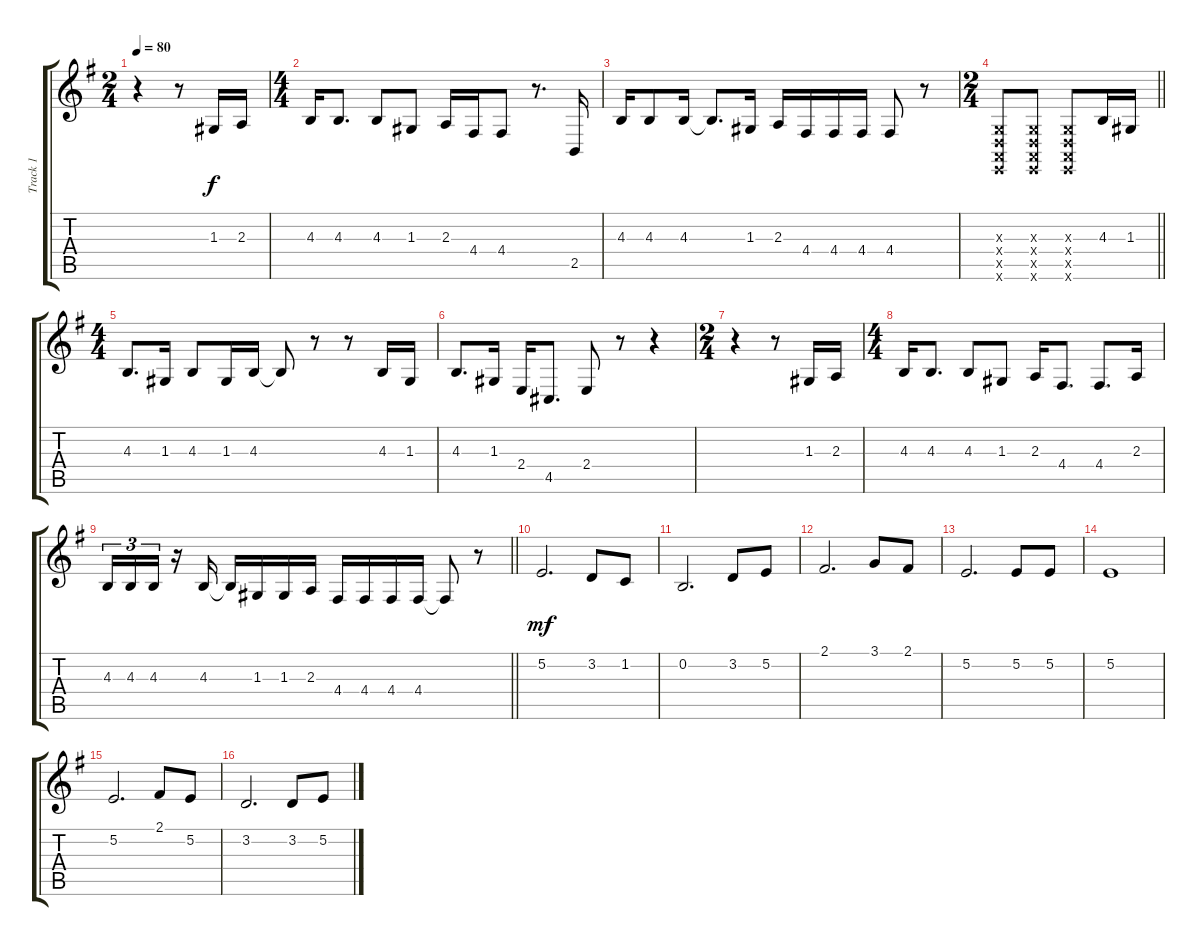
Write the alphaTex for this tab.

\track ("Track 1" "Track 1") {instrument tenorsax}
\staff {score tabs}
\tuning (E4 B3 G3 D3 A2 E2) {hide}
\ts (2 4)
\tempo 80
\clef g2
\ks g
r.4{dy f} r.8 1.3.16 2.3.16 |
\ts (4 4)
4.3.16 4.3.8{d} 4.3.8 1.3.8 2.3.16 4.4.16 4.4.8 r.8{d} 2.5.16 |
4.3.16 4.3.8 4.3.16 4.3{t}.8{d} 1.3.16 2.3.16 4.4.16 4.4.16 4.4.16 4.4.8 r.8 |
\ts (2 4)
\barLineRight lightlight
(0.3{x} 0.4{x} 0.5{x} 0.6{x}).8 (0.3{x} 0.4{x} 0.5{x} 0.6{x}).8 (0.3{x} 0.4{x} 0.5{x} 0.6{x}).8 4.3.16 1.3.16 |
\ts (4 4)
4.3.8{d} 1.3.16 4.3.8 1.3.16 4.3.16 4.3{t}.8 r.8 r.8 4.3.16 1.3.16 |
4.3.8{d} 1.3.16 2.4.16 4.5.8{d} 2.4.8 r.8 r.4 |
\ts (2 4)
r.4 r.8 1.3.16 2.3.16 |
\ts (4 4)
4.3.16 4.3.8{d} 4.3.8 1.3.8 2.3.16 4.4.8{d} 4.4.8{d} 2.3.16 |
\barLineRight lightlight
4.3.16{tu (3 2)} 4.3.16{tu (3 2)} 4.3.16{tu (3 2)} r.16 4.3.16 4.3{t}.16 1.3.16 1.3.16 2.3.16 4.4.16 4.4.16 4.4.16 4.4.16 4.4{t}.8 r.8 |
5.2.2{d dy mf balance 0} 3.2.8 1.2.8 |
0.2.2{d} 3.2.8{balance 16} 5.2.8 |
2.1.2{d} 3.1.8 2.1.8 |
5.2.2{d balance 0} 5.2.8 5.2.8 |
5.2.1{balance 16} |
5.2.2{d} 2.1.8 5.2.8 |
3.2.2{d balance 0} 3.2.8 5.2.8
